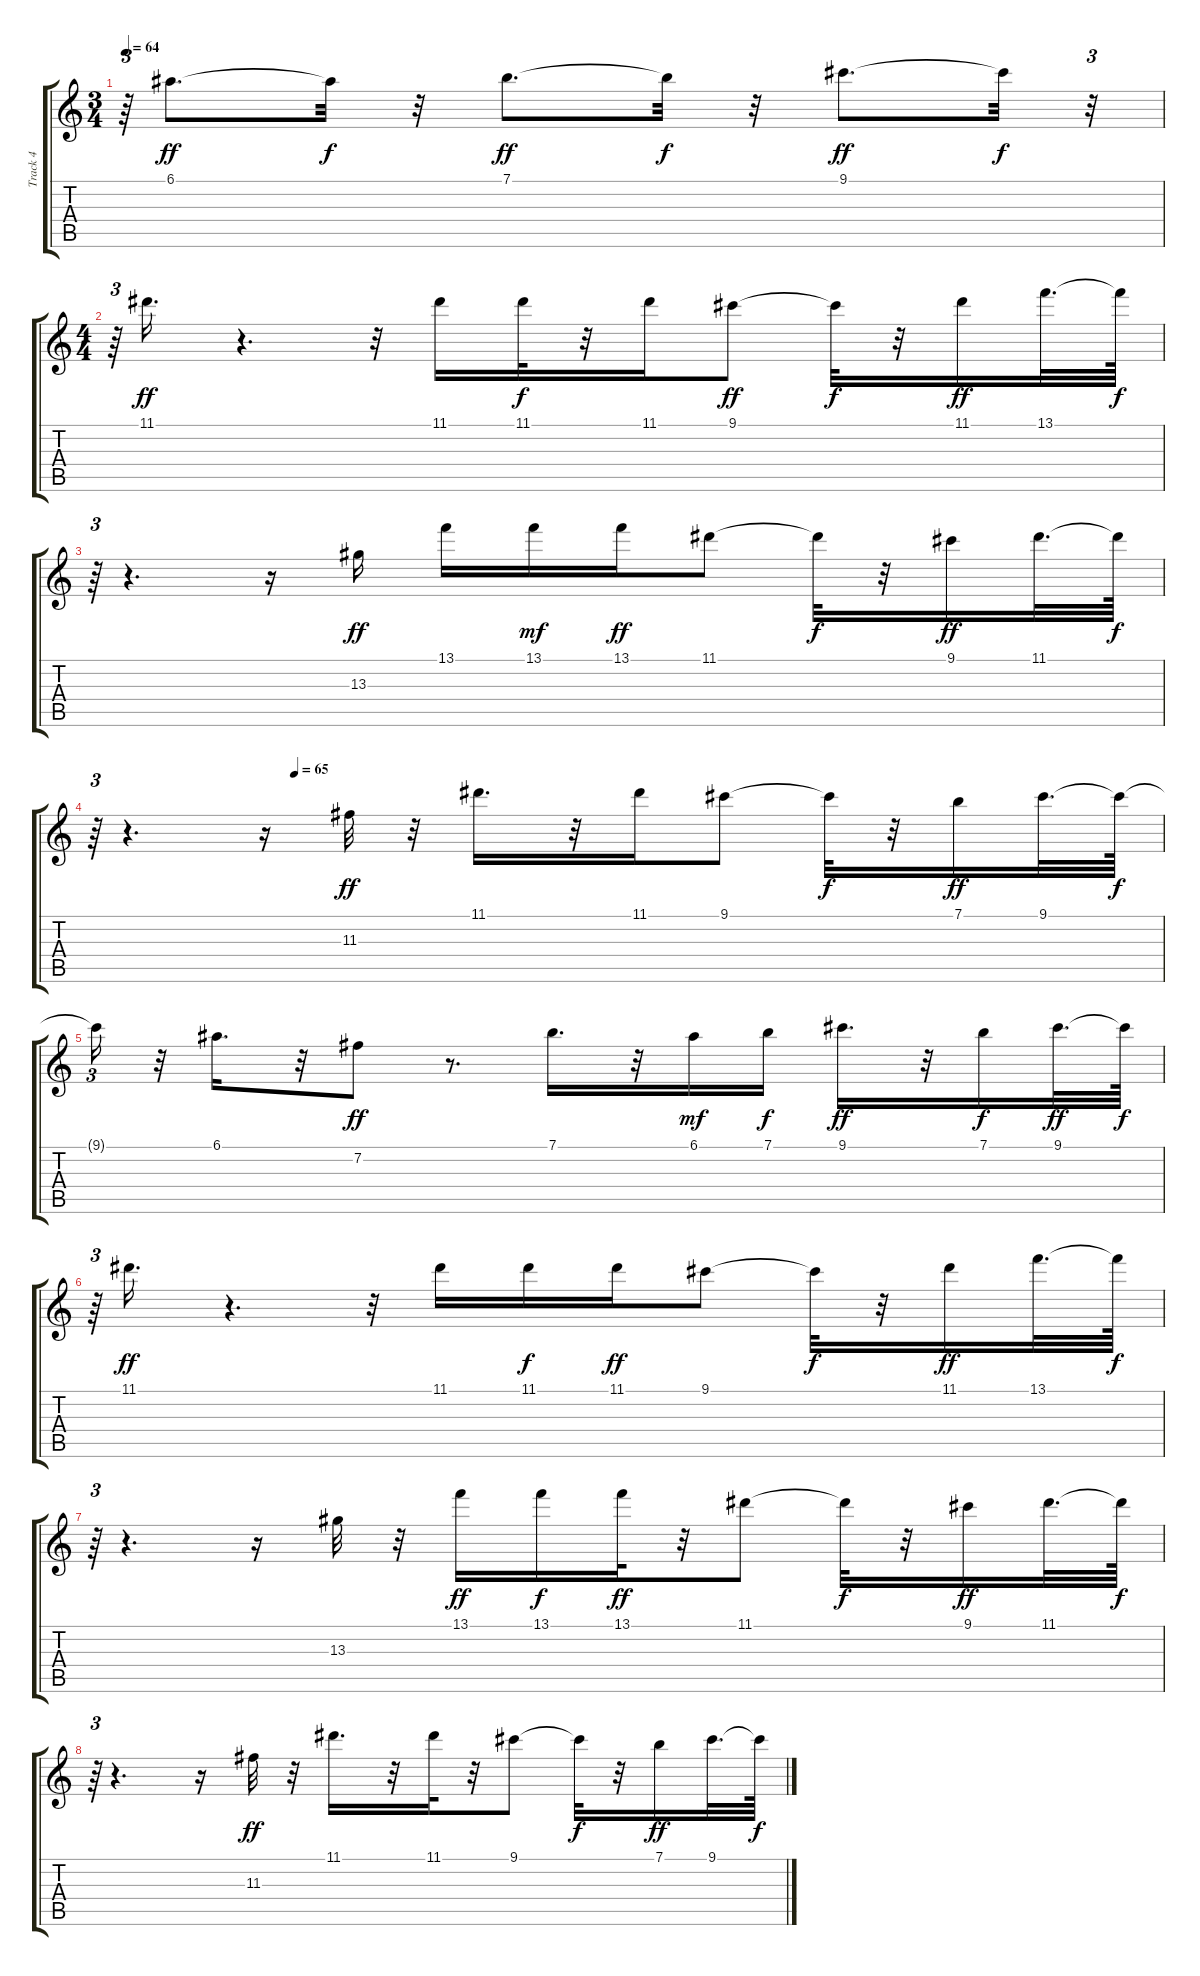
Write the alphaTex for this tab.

\track ("Track 4" "Track 4") {instrument acousticguitarnylon}
\staff {score tabs}
\tuning (E4 B3 G3 D3 A2 E2) {hide}
\ts (3 4)
\tempo 64
\clef g2
\ks c
r.64{tu (3 2) dy f} 6.1.8{d dy ff} 6.1{t}.32{dy f} r.32 7.1.8{d dy ff} 7.1{t}.32{dy f} r.32 9.1.8{d dy ff} 9.1{t}.32{dy f} r.32{tu (3 2)} |
\ts (4 4)
r.64{tu (3 2)} 11.1.16{d dy ff} r.4{d} r.32 11.1.16 11.1.32{dy f} r.32 11.1.16 9.1.8{dy ff} 9.1{t}.32{dy f} r.32 11.1.16{dy ff} 13.1.32{d} 13.1{t}.64{dy f} |
r.64{tu (3 2)} r.4{d} r.16 13.3.16{dy ff} 13.1.16 13.1.16{dy mf} 13.1.16{dy ff} 11.1.8 11.1{t}.32{dy f} r.32 9.1.16{dy ff} 11.1.32{d} 11.1{t}.64{dy f} |
\tempo (65 0.1875)
r.64{tu (3 2)} r.4{d} r.16 11.3.32{dy ff} r.32 11.1.16{d} r.32 11.1.16 9.1.8 9.1{t}.32{dy f} r.32 7.1.16{dy ff} 9.1.32{d} 9.1{t}.64{dy f} |
9.1{t}.16{tu (3 2)} r.32 6.1.16{d} r.32 7.2.8{dy ff} r.8{d} 7.1.16{d} r.32 6.1.16{dy mf} 7.1.16{dy f} 9.1.16{d dy ff} r.32 7.1.16{dy f} 9.1.32{d dy ff} 9.1{t}.64{dy f} |
r.64{tu (3 2)} 11.1.16{d dy ff} r.4{d} r.32 11.1.16 11.1.16{dy f} 11.1.16{dy ff} 9.1.8 9.1{t}.32{dy f} r.32 11.1.16{dy ff} 13.1.32{d} 13.1{t}.64{dy f} |
r.64{tu (3 2)} r.4{d} r.16 13.3.32 r.32 13.1.16{dy ff} 13.1.16{dy f} 13.1.32{dy ff} r.32 11.1.8 11.1{t}.32{dy f} r.32 9.1.16{dy ff} 11.1.32{d} 11.1{t}.64{dy f} |
r.64{tu (3 2)} r.4{d} r.16 11.3.32{dy ff} r.32 11.1.16{d} r.32 11.1.32 r.32 9.1.8 9.1{t}.32{dy f} r.32 7.1.16{dy ff} 9.1.32{d} 9.1{t}.64{dy f}
